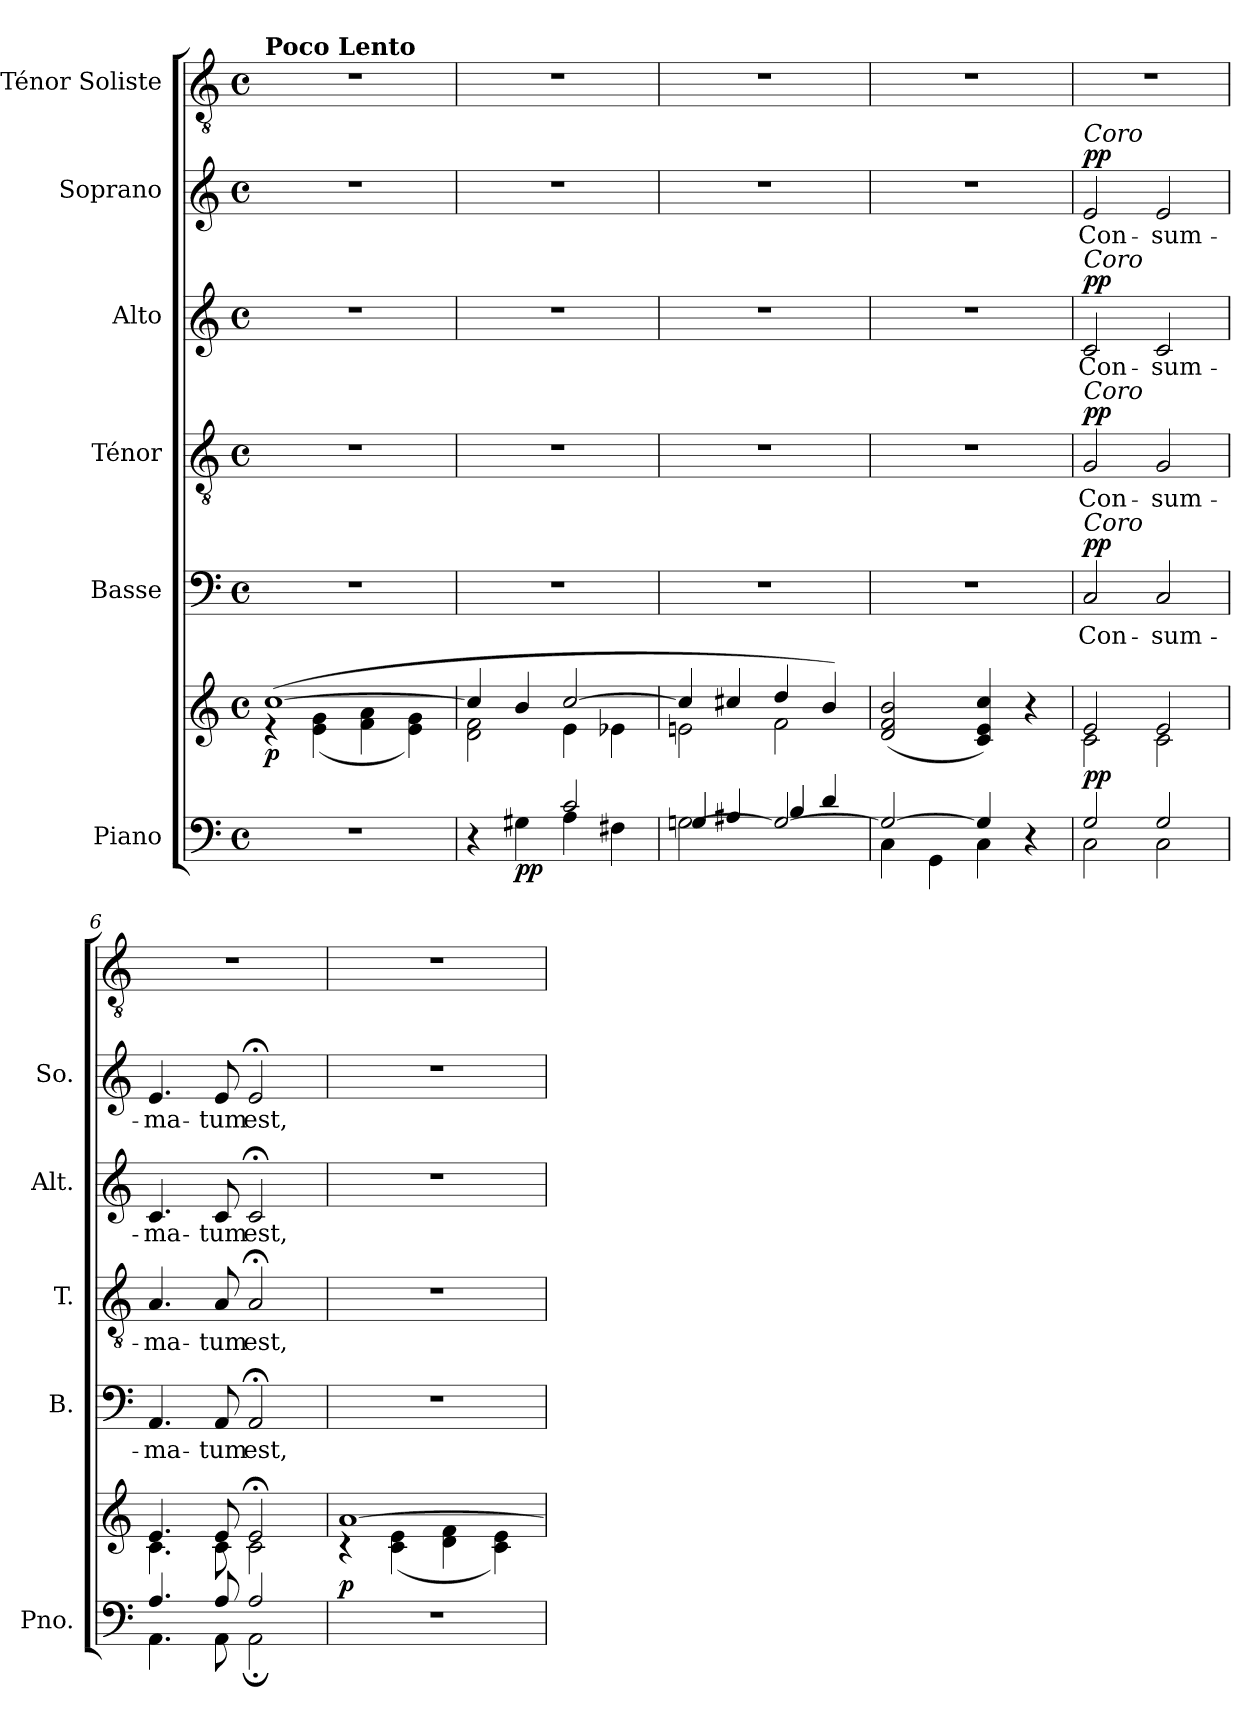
**kern	**kern	**dynam	**kern	**text	**dynam	**kern	**text	**dynam	**kern	**text	**dynam	**kern	**text	**dynam	**kern
*part6	*part6	*part6	*part5	*part5	*part5	*part4	*part4	*part4	*part3	*part3	*part3	*part2	*part2	*part2	*part1
*staff7	*staff6	*staff6/7	*staff5	*staff5	*staff5	*staff4	*staff4	*staff4	*staff3	*staff3	*staff3	*staff2	*staff2	*staff2	*staff1
*I"Piano	*	*	*I"Basse	*	*	*I"Ténor	*	*	*I"Alto	*	*	*I"Soprano	*	*	*I"Ténor Soliste
*I'Pno.	*	*	*I'B.	*	*	*I'T.	*	*	*I'Alt.	*	*	*I'So.	*	*	*
*clefF4	*clefG2	*	*clefF4	*	*	*clefGv2	*	*	*clefG2	*	*	*clefG2	*	*	*clefGv2
*k[]	*k[]	*	*k[]	*	*	*k[]	*	*	*k[]	*	*	*k[]	*	*	*k[]
*M4/4	*M4/4	*	*M4/4	*	*	*M4/4	*	*	*M4/4	*	*	*M4/4	*	*	*M4/4
*met(c)	*met(c)	*	*met(c)	*	*	*met(c)	*	*	*met(c)	*	*	*met(c)	*	*	*met(c)
=1	=1	=1	=1	=1	=1	=1	=1	=1	=1	=1	=1	=1	=1	=1	=1
*	*^	*	*	*	*	*	*	*	*	*	*	*	*	*	*
!	!	!	!	!	!	!	!	!	!	!	!	!	!	!	!	!LO:TX:a:B:t=Poco Lento
!	!	!	!LO:DY:b	!	!	!	!	!	!	!	!	!	!	!	!	!
1r	([1cc	4r	p	1r	.	.	1r	.	.	1r	.	.	1r	.	.	1r
.	.	(4e\ 4g\	.	.	.	.	.	.	.	.	.	.	.	.	.	.
.	.	4f\ 4a\	.	.	.	.	.	.	.	.	.	.	.	.	.	.
.	.	4e\ 4g\)	.	.	.	.	.	.	.	.	.	.	.	.	.	.
=2	=2	=2	=2	=2	=2	=2	=2	=2	=2	=2	=2	=2	=2	=2	=2	=2
*^	*	*	*	*	*	*	*	*	*	*	*	*	*	*	*	*
4r	2ryy	4cc/]	(2d\ 2f\	.	1r	.	.	1r	.	.	1r	.	.	1r	.	.	1r
!	!	!	!	!LO:DY:b=2	!	!	!	!	!	!	!	!	!	!	!	!	!
4G#X\	.	4b/	.	pp	.	.	.	.	.	.	.	.	.	.	.	.	.
2c/)	4A\	[2cc/	4e\	.	.	.	.	.	.	.	.	.	.	.	.	.	.
.	4F#X\	.	4e-X\	.	.	.	.	.	.	.	.	.	.	.	.	.	.
=3	=3	=3	=3	=3	=3	=3	=3	=3	=3	=3	=3	=3	=3	=3	=3	=3	=3
[2G\	4Gn/	4cc/]	2en\	.	1r	.	.	1r	.	.	1r	.	.	1r	.	.	1r
.	4A#X/	4cc#X/	.	.	.	.	.	.	.	.	.	.	.	.	.	.	.
2G/_	4B/	4dd/	2f\	.	.	.	.	.	.	.	.	.	.	.	.	.	.
.	4d/	4b/)	.	.	.	.	.	.	.	.	.	.	.	.	.	.	.
*	*	*v	*v	*	*	*	*	*	*	*	*	*	*	*	*	*	*
=4	=4	=4	=4	=4	=4	=4	=4	=4	=4	=4	=4	=4	=4	=4	=4	=4
2G/_	4C\	(2d/ 2f/ 2b/	.	1r	.	.	1r	.	.	1r	.	.	1r	.	.	1r
.	4GG\	.	.	.	.	.	.	.	.	.	.	.	.	.	.	.
4G/]	4C\	4c/ 4e/ 4cc/)	.	.	.	.	.	.	.	.	.	.	.	.	.	.
4r	4ryy	4r	.	.	.	.	.	.	.	.	.	.	.	.	.	.
=5	=5	=5	=5	=5	=5	=5	=5	=5	=5	=5	=5	=5	=5	=5	=5	=5
*	*	*^	*	*	*	*	*	*	*	*	*	*	*	*	*	*
!	!	!	!	!	!	!	!	!	!	!	!	!	!	!LO:TX:a:i:t=Coro	!	!	!
!	!	!	!	!	!	!	!	!	!	!	!LO:TX:a:i:t=Coro	!	!	!	!	!	!
!	!	!	!	!	!	!	!	!LO:TX:a:i:t=Coro	!	!	!	!	!	!	!	!	!
!	!	!	!	!	!LO:TX:a:i:t=Coro	!	!	!	!	!	!	!	!	!	!	!	!
!	!	!	!	!LO:DY:a=2	!	!LO:LY:b	!LO:DY:a	!	!LO:LY:b	!LO:DY:a	!	!LO:LY:b	!LO:DY:a	!	!LO:LY:b	!LO:DY:a	!
2G/	2C\	2e/	2c\	pp	2C/	Con-	pp	2G/	Con-	pp	2c/	Con-	pp	2e/	Con-	pp	1r
!	!	!	!	!	!	!LO:LY:b	!	!	!LO:LY:b	!	!	!LO:LY:b	!	!	!LO:LY:b	!	!
2G/	2C\	2e/	2c\	.	2C/	-sum-	.	2G/	-sum-	.	2c/	-sum-	.	2e/	-sum-	.	.
!!LO:PB:g=z
=6	=6	=6	=6	=6	=6	=6	=6	=6	=6	=6	=6	=6	=6	=6	=6	=6	=6
!	!	!	!	!	!	!LO:LY:b	!	!	!LO:LY:b	!	!	!LO:LY:b	!	!	!LO:LY:b	!	!
4.A/	4.AA\	4.e/	4.c\	.	4.AA/	-ma-	.	4.A/	-ma-	.	4.c/	-ma-	.	4.e/	-ma-	.	1r
!	!	!	!	!	!	!LO:LY:b	!	!	!LO:LY:b	!	!	!LO:LY:b	!	!	!LO:LY:b	!	!
8A/	8AA\	8e/	8c\	.	8AA/	-tum	.	8A/	-tum	.	8c/	-tum	.	8e/	-tum	.	.
!	!	!	!	!	!	!LO:LY:b	!	!	!LO:LY:b	!	!	!LO:LY:b	!	!	!LO:LY:b	!	!
2A/	2AA;\	2e;</	2c\	.	2AA;</	est,	.	2A;</	est,	.	2c;</	est,	.	2e;</	est,	.	.
=7	=7	=7	=7	=7	=7	=7	=7	=7	=7	=7	=7	=7	=7	=7	=7	=7	=7
!	!	!	!	!LO:DY:a=2	!	!	!	!	!	!	!	!	!	!	!	!	!
*v	*v	*	*	*	*	*	*	*	*	*	*	*	*	*	*	*	*
1r	[1a	4r	p	1r	.	.	1r	.	.	1r	.	.	1r	.	.	1r
.	.	(4c\ 4e\	.	.	.	.	.	.	.	.	.	.	.	.	.	.
.	.	4d\ 4f\	.	.	.	.	.	.	.	.	.	.	.	.	.	.
.	.	4c\ 4e\)	.	.	.	.	.	.	.	.	.	.	.	.	.	.
*	*v	*v	*	*	*	*	*	*	*	*	*	*	*	*	*	*
=	=	=	=	=	=	=	=	=	=	=	=	=	=	=	=
*-	*-	*-	*-	*-	*-	*-	*-	*-	*-	*-	*-	*-	*-	*-	*-
